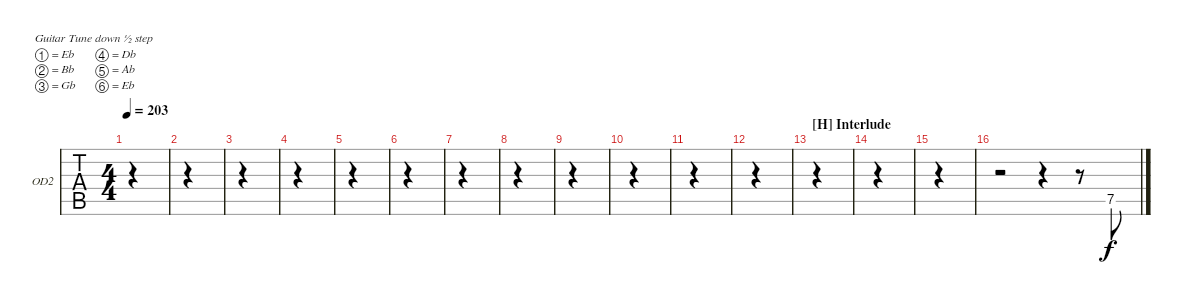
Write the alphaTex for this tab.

\defaultSystemsLayout 4
\bracketExtendMode groupsimilarinstruments
\firstSystemTrackNameOrientation horizontal
\otherSystemsTrackNameOrientation horizontal
\track ("Extra Guitar Two" "OD2") {instrument overdrivenguitar}
\staff {tabs}
\tuning (Eb4 Bb3 Gb3 Db3 Ab2 Eb2)
\ts (4 4)
\tempo 203
\clef g2
\ks c
|
|
|
|
|
|
|
|
|
|
|
|
\section ("H" "Interlude")
|
|
|
r.2 r.4 r.8 7.5.8
